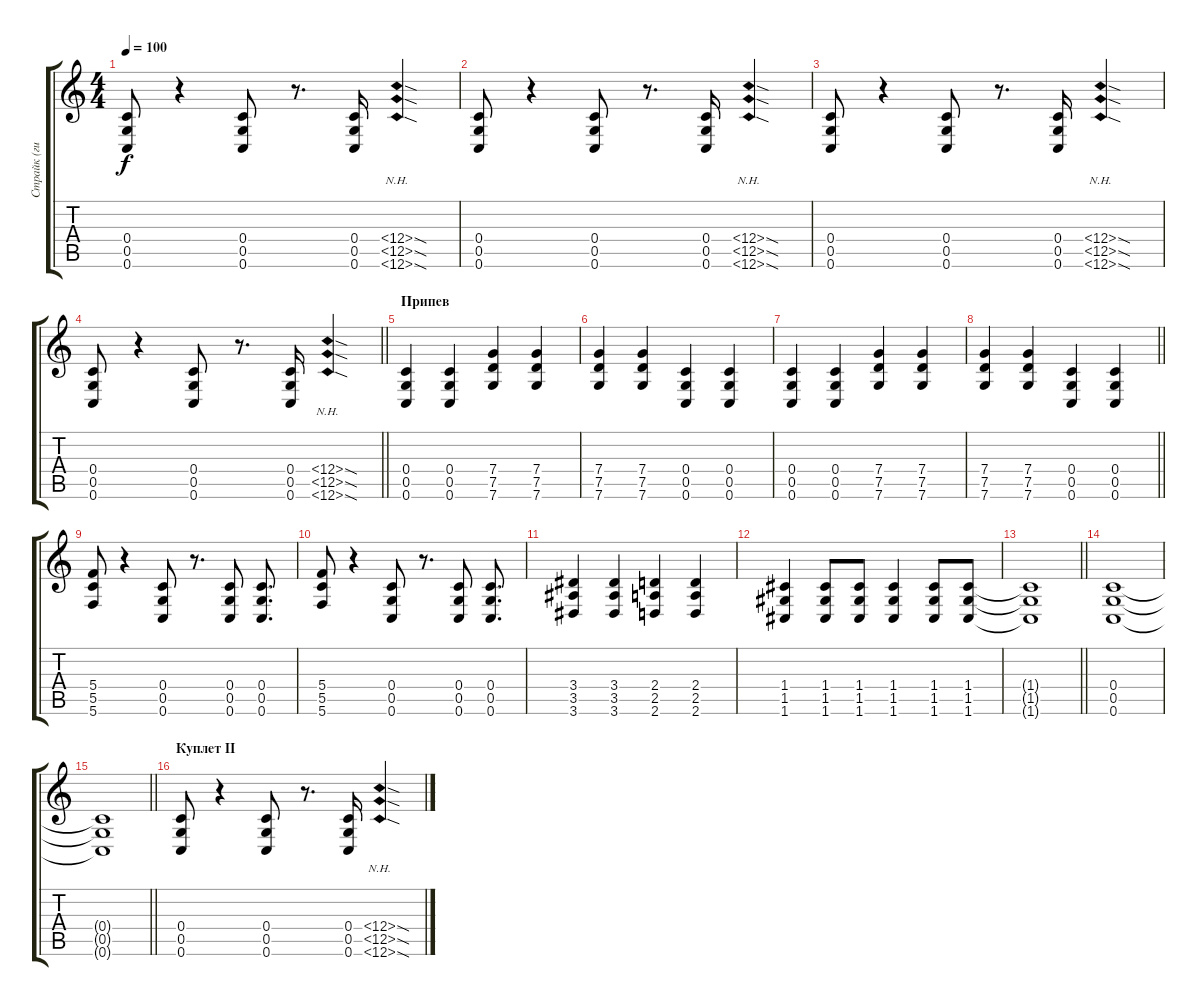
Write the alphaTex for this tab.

\track ("Страйк (гитара)" "Страйк (ги") {instrument distortionguitar}
\staff {score tabs}
\tuning (D4 A3 F3 C3 G2 C2) {hide}
\ts (4 4)
\tempo 100
\clef g2
\ks c
(0.4 0.5 0.6).8{dy f} r.4 (0.4 0.5 0.6).8 r.8{d} (0.4 0.5 0.6).16 (6.4{nh sod} 6.5{nh sod} 6.6{nh sod}).4 |
(0.4 0.5 0.6).8 r.4 (0.4 0.5 0.6).8 r.8{d} (0.4 0.5 0.6).16 (6.4{nh sod} 6.5{nh sod} 6.6{nh sod}).4 |
(0.4 0.5 0.6).8 r.4 (0.4 0.5 0.6).8 r.8{d} (0.4 0.5 0.6).16 (6.4{nh sod} 6.5{nh sod} 6.6{nh sod}).4 |
\barLineRight lightlight
(0.4 0.5 0.6).8 r.4 (0.4 0.5 0.6).8 r.8{d} (0.4 0.5 0.6).16 (6.4{nh sod} 6.5{nh sod} 6.6{nh sod}).4 |
\section ("" "Припев")
(0.4 0.5 0.6).4 (0.4 0.5 0.6).4 (7.4 7.5 7.6).4 (7.4 7.5 7.6).4 |
(7.4 7.5 7.6).4 (7.4 7.5 7.6).4 (0.4 0.5 0.6).4 (0.4 0.5 0.6).4 |
(0.4 0.5 0.6).4 (0.4 0.5 0.6).4 (7.4 7.5 7.6).4 (7.4 7.5 7.6).4 |
\barLineRight lightlight
(7.4 7.5 7.6).4 (7.4 7.5 7.6).4 (0.4 0.5 0.6).4 (0.4 0.5 0.6).4 |
(5.4 5.5 5.6).8 r.4 (0.4 0.5 0.6).8 r.8{d} (0.4 0.5 0.6).8 (0.4 0.5 0.6).8{d} |
(5.4 5.5 5.6).8 r.4 (0.4 0.5 0.6).8 r.8{d} (0.4 0.5 0.6).8 (0.4 0.5 0.6).8{d} |
(3.4 3.5 3.6).4 (3.4 3.5 3.6).4 (2.4 2.5 2.6).4 (2.4 2.5 2.6).4 |
(1.4 1.5 1.6).4 (1.4 1.5 1.6).8 (1.4 1.5 1.6).8 (1.4 1.5 1.6).4 (1.4 1.5 1.6).8 (1.4 1.5 1.6).8 |
\barLineRight lightlight
(1.4{t} 1.5{t} 1.6{t}).1 |
(0.4 0.5 0.6).1 |
\barLineRight lightlight
(0.4{t} 0.5{t} 0.6{t}).1 |
\section ("" "Куплет II")
(0.4 0.5 0.6).8 r.4 (0.4 0.5 0.6).8 r.8{d} (0.4 0.5 0.6).16 (6.4{nh sod} 6.5{nh sod} 6.6{nh sod}).4
